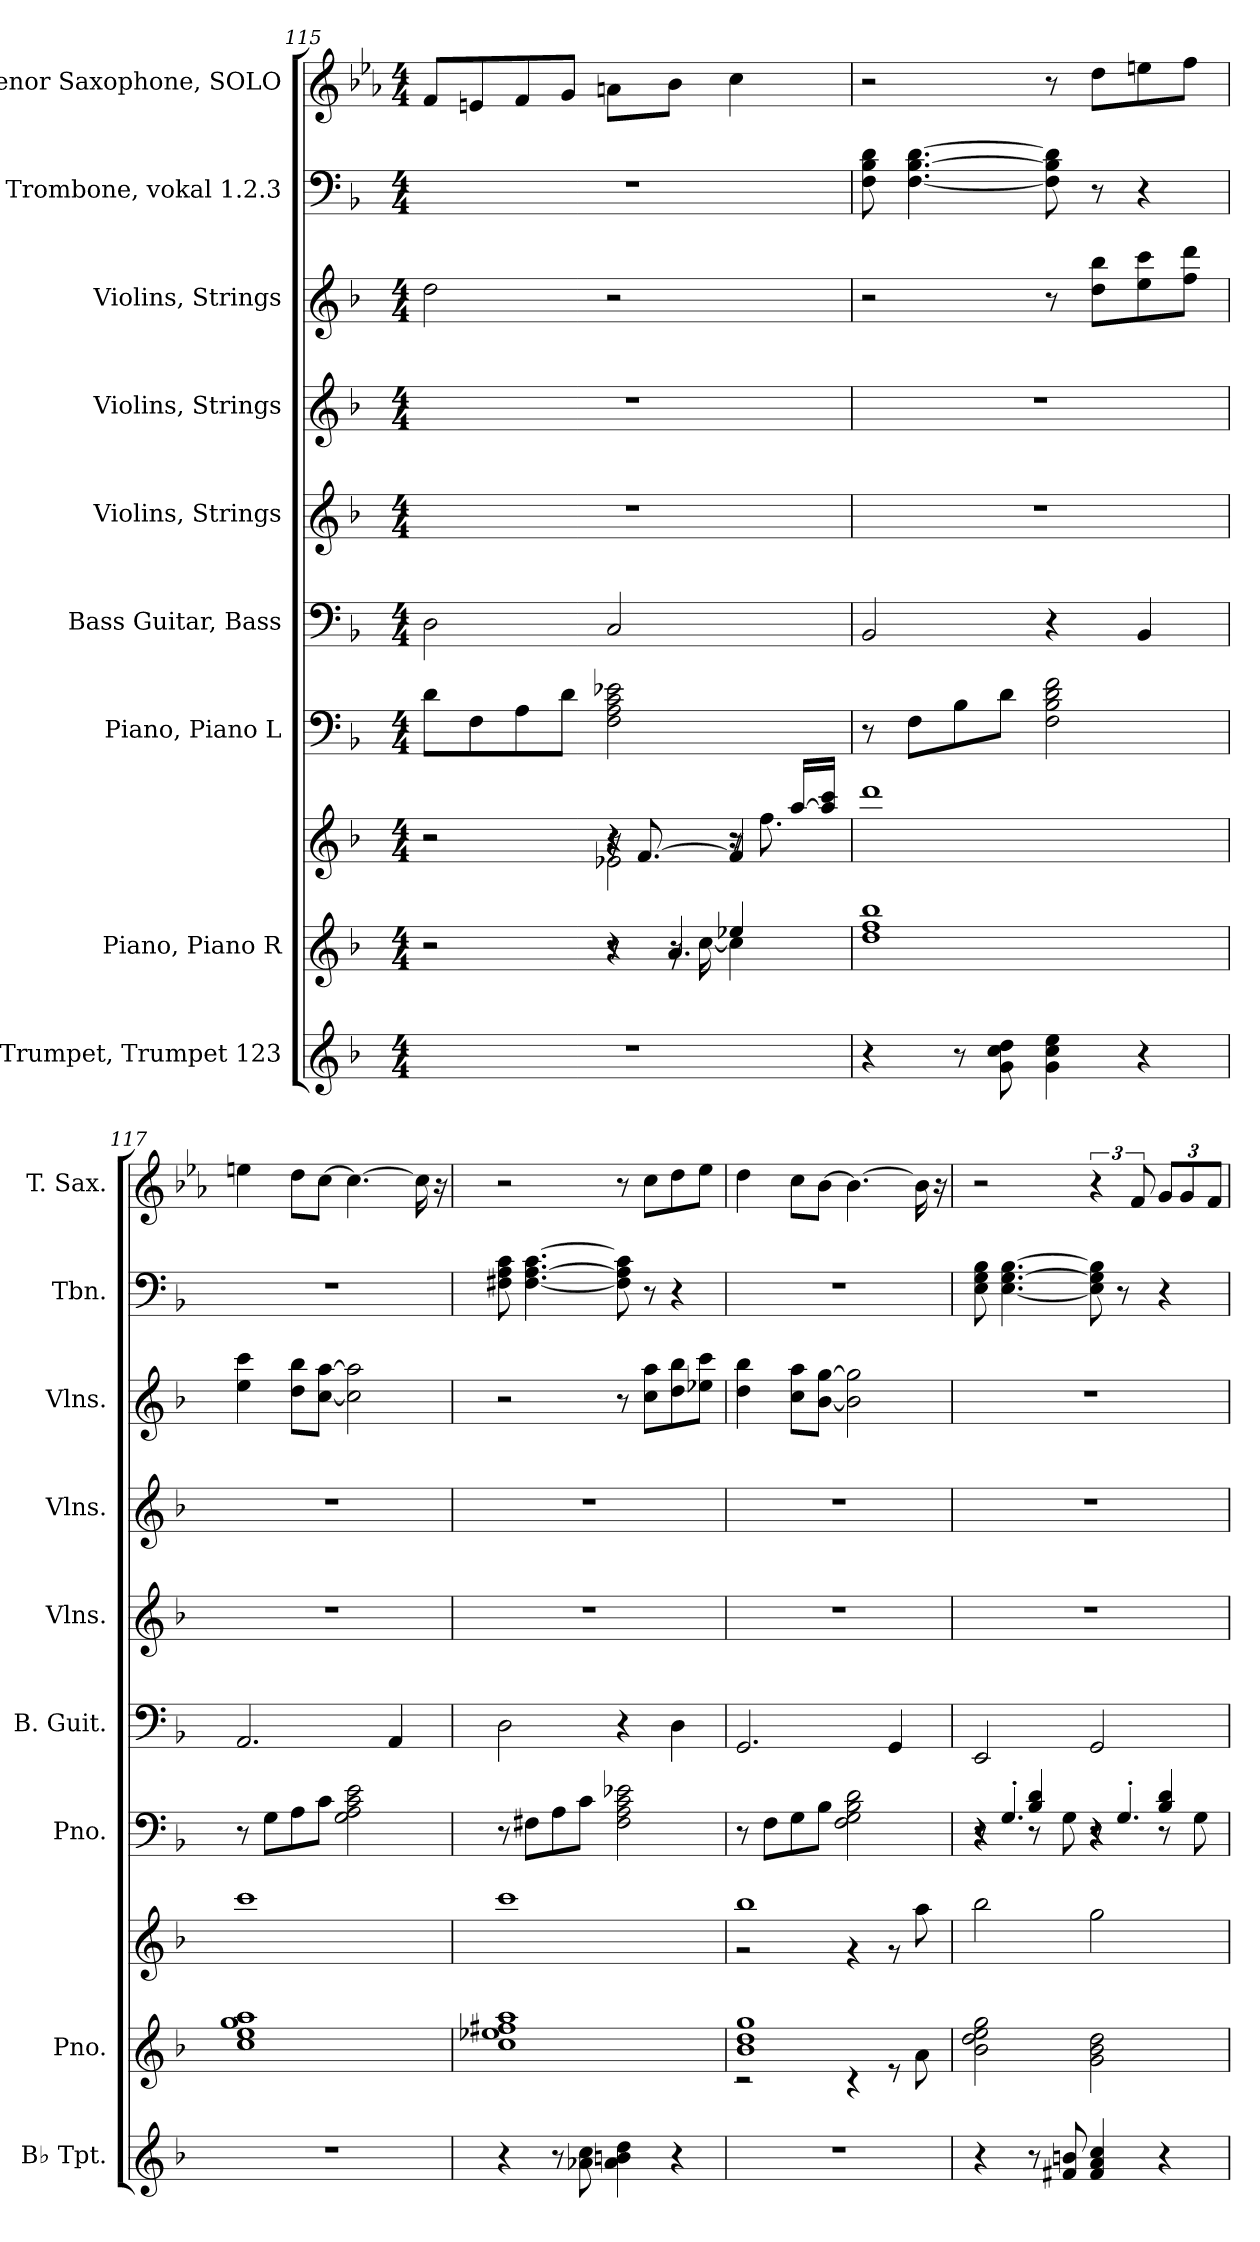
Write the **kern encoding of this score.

**kern	**kern	**kern	**kern	**kern	**kern	**kern	**kern	**kern	**kern
*part9	*part8	*part8	*part7	*part6	*part5	*part4	*part3	*part2	*part1
*staff10	*staff9	*staff8	*staff7	*staff6	*staff5	*staff4	*staff3	*staff2	*staff1
*I"B♭ Trumpet, Trumpet 123	*I"Piano, Piano R	*	*I"Piano, Piano L	*I"Bass Guitar, Bass	*I"Violins, Strings	*I"Violins, Strings	*I"Violins,  Strings	*I"Trombone, vokal 1.2.3	*I"Tenor Saxophone, SOLO
*I'B♭ Tpt.	*I'Pno.	*	*I'Pno.	*I'B. Guit.	*I'Vlns.	*I'Vlns.	*I'Vlns.	*I'Tbn.	*I'T. Sax.
*clefG2	*clefG2	*clefG2	*clefF4	*clefF4	*clefG2	*clefG2	*clefG2	*clefF4	*clefG2
*ITrd1c2	*	*	*	*ITrd7c12	*	*	*	*	*ITrd8c14
*k[b-e-a-]	*k[b-]	*k[b-]	*k[b-]	*k[b-]	*k[b-]	*k[b-]	*k[b-]	*k[b-]	*k[b-e-a-]
*M4/4	*M4/4	*M4/4	*M4/4	*M4/4	*M4/4	*M4/4	*M4/4	*M4/4	*M4/4
=115	=115	=115	=115	=115	=115	=115	=115	=115	=115
*	*^	*^	*	*	*	*	*	*	*
*	*	*^	*	*^	*	*	*	*	*	*	*
*	*	*	*	*	*	*^	*	*	*	*	*	*	*
1r	2r	2r	2r	2r	2r	2r	2r	8d\L	2DD\	1r	1r	2dd\	1r	8F/L
.	.	.	.	.	.	.	.	8F\	.	.	.	.	.	8En/
.	.	.	.	.	.	.	.	8A\	.	.	.	.	.	8F/
.	.	.	.	.	.	.	.	8d\J	.	.	.	.	.	8G/J
.	4r	8r	8r	4r	4r	16r	2e-X\	2F\ 2A\ 2c\ 2e-X\	2CC/	.	.	2r	.	8An\L
.	.	.	.	.	.	[8.f/	.	.	.	.	.	.	.	.
.	.	16r	4.a/	.	.	.	.	.	.	.	.	.	.	8B-\J
.	.	[16cc\	.	.	.	.	.	.	.	.	.	.	.	.
.	4ee-X/	4cc\]	.	8r	16r	4f/]	.	.	.	.	.	.	.	4c\
.	.	.	.	.	8.ff\	.	.	.	.	.	.	.	.	.
.	.	.	.	[16aa/LL	.	.	.	.	.	.	.	.	.	.
.	.	.	.	16aa/] 16ccc/JJ	.	.	.	.	.	.	.	.	.	.
*	*v	*v	*v	*	*	*	*	*	*	*	*	*	*	*
*	*	*v	*v	*v	*v	*	*	*	*	*	*	*
!!LO:PB:g=z
=116	=116	=116	=116	=116	=116	=116	=116	=116	=116
4r	1dd 1ff 1bb-	1ddd	8r	2BBB-/	1r	1r	2r	8F\ 8B-\ 8d\	2r
.	.	.	8F\L	.	.	.	.	[4.F\ [4.B-\ [4.d\	.
8r	.	.	8B-\	.	.	.	.	.	.
8f\ 8b-\ 8cc\	.	.	8d\J	.	.	.	.	.	.
4f\ 4b-\ 4dd\	.	.	2F\ 2B-\ 2d\ 2f\	4r	.	.	8r	8F\] 8B-\] 8d\]	8r
.	.	.	.	.	.	.	8dd\ 8bb-\L	8r	8d\L
4r	.	.	.	4BBB-/	.	.	8ee\ 8ccc\	4r	8en\
.	.	.	.	.	.	.	8ff\ 8ddd\J	.	8f\J
=117	=117	=117	=117	=117	=117	=117	=117	=117	=117
1r	1cc 1ee 1gg 1aa	1ccc	8r	2.AAA/	1r	1r	4ee\ 4ccc\	1r	4en\
.	.	.	8G\L	.	.	.	.	.	.
.	.	.	8A\	.	.	.	8dd\ 8bb-\L	.	8d\L
.	.	.	8c\J	.	.	.	[8cc\ [8aa\J	.	[8c\J
.	.	.	2G\ 2A\ 2c\ 2e\	.	.	.	2cc\] 2aa\]	.	4.c\_
.	.	.	.	4AAA/	.	.	.	.	.
.	.	.	.	.	.	.	.	.	16c\]
.	.	.	.	.	.	.	.	.	16r
=118	=118	=118	=118	=118	=118	=118	=118	=118	=118
4r	1cc 1ee-X 1ff#X 1aa	1ccc	8r	2DD\	1r	1r	2r	8F#X\ 8A\ 8c\	2r
.	.	.	8F#X\L	.	.	.	.	[4.F#\ [4.A\ [4.c\	.
8r	.	.	8A\	.	.	.	.	.	.
8g-X\ 8b-\	.	.	8c\J	.	.	.	.	.	.
4g-\ 4an\ 4cc\	.	.	2F#\ 2A\ 2c\ 2e-X\	4r	.	.	8r	8F#\] 8A\] 8c\]	8r
.	.	.	.	.	.	.	8cc\ 8aa\L	8r	8c\L
4r	.	.	.	4DD\	.	.	8dd\ 8bb-\	4r	8d\
.	.	.	.	.	.	.	8ee-X\ 8ccc\J	.	8e-\J
!!LO:PB:g=z
=119	=119	=119	=119	=119	=119	=119	=119	=119	=119
*	*^	*^	*	*	*	*	*	*	*
1r	1b- 1dd 1gg	2r	1bb-	2r	8r	2.GGG/	1r	1r	4dd\ 4bb-\	1r	4d\
.	.	.	.	.	8F\L	.	.	.	.	.	.
.	.	.	.	.	8G\	.	.	.	8cc\ 8aa\L	.	8c\L
.	.	.	.	.	8B-\J	.	.	.	[8b-\ [8gg\J	.	[8B-\J
.	.	4r	.	4r	2F\ 2G\ 2B-\ 2d\	.	.	.	2b-\] 2gg\]	.	4.B-\_
.	.	8r	.	8r	.	4GGG/	.	.	.	.	.
.	.	8a\	.	8aa\	.	.	.	.	.	.	16B-\]
.	.	.	.	.	.	.	.	.	.	.	16r
*	*v	*v	*	*	*	*	*	*	*	*	*
*	*	*v	*v	*	*	*	*	*	*	*
=120	=120	=120	=120	=120	=120	=120	=120	=120	=120
*	*	*	*^	*	*	*	*	*	*
*	*	*	*	*^	*	*	*	*	*	*
4r	2b-\ 2dd\ 2ee\ 2gg\	2bb-\	4r	4r	8r	2EEE/	1r	1r	1r	8E\ 8G\ 8B-\	2r
.	.	.	.	.	4.G'/	.	.	.	.	[4.E\ [4.G\ [4.B-\	.
8r	.	.	4B-/ 4d/	8r	.	.	.	.	.	.	.
8en/ 8an/	.	.	.	8G\	.	.	.	.	.	.	.
4e/ 4g/ 4b-/	2g\ 2b-\ 2dd\	2gg\	4r	4r	8r	2GGG/	.	.	.	8E\] 8G\] 8B-\]	6r
.	.	.	.	.	4.G'/	.	.	.	.	8r	.
.	.	.	.	.	.	.	.	.	.	.	12F/
*	*	*	*	*	*	*	*	*	*	*	*Xbrackettup
4r	.	.	4B-/ 4d/	8r	.	.	.	.	.	4r	12G/L
.	.	.	.	.	.	.	.	.	.	.	12G/
.	.	.	.	8G\	.	.	.	.	.	.	.
.	.	.	.	.	.	.	.	.	.	.	12F/J
*	*	*	*v	*v	*v	*	*	*	*	*	*
=	=	=	=	=	=	=	=	=	=
*-	*-	*-	*-	*-	*-	*-	*-	*-	*-
